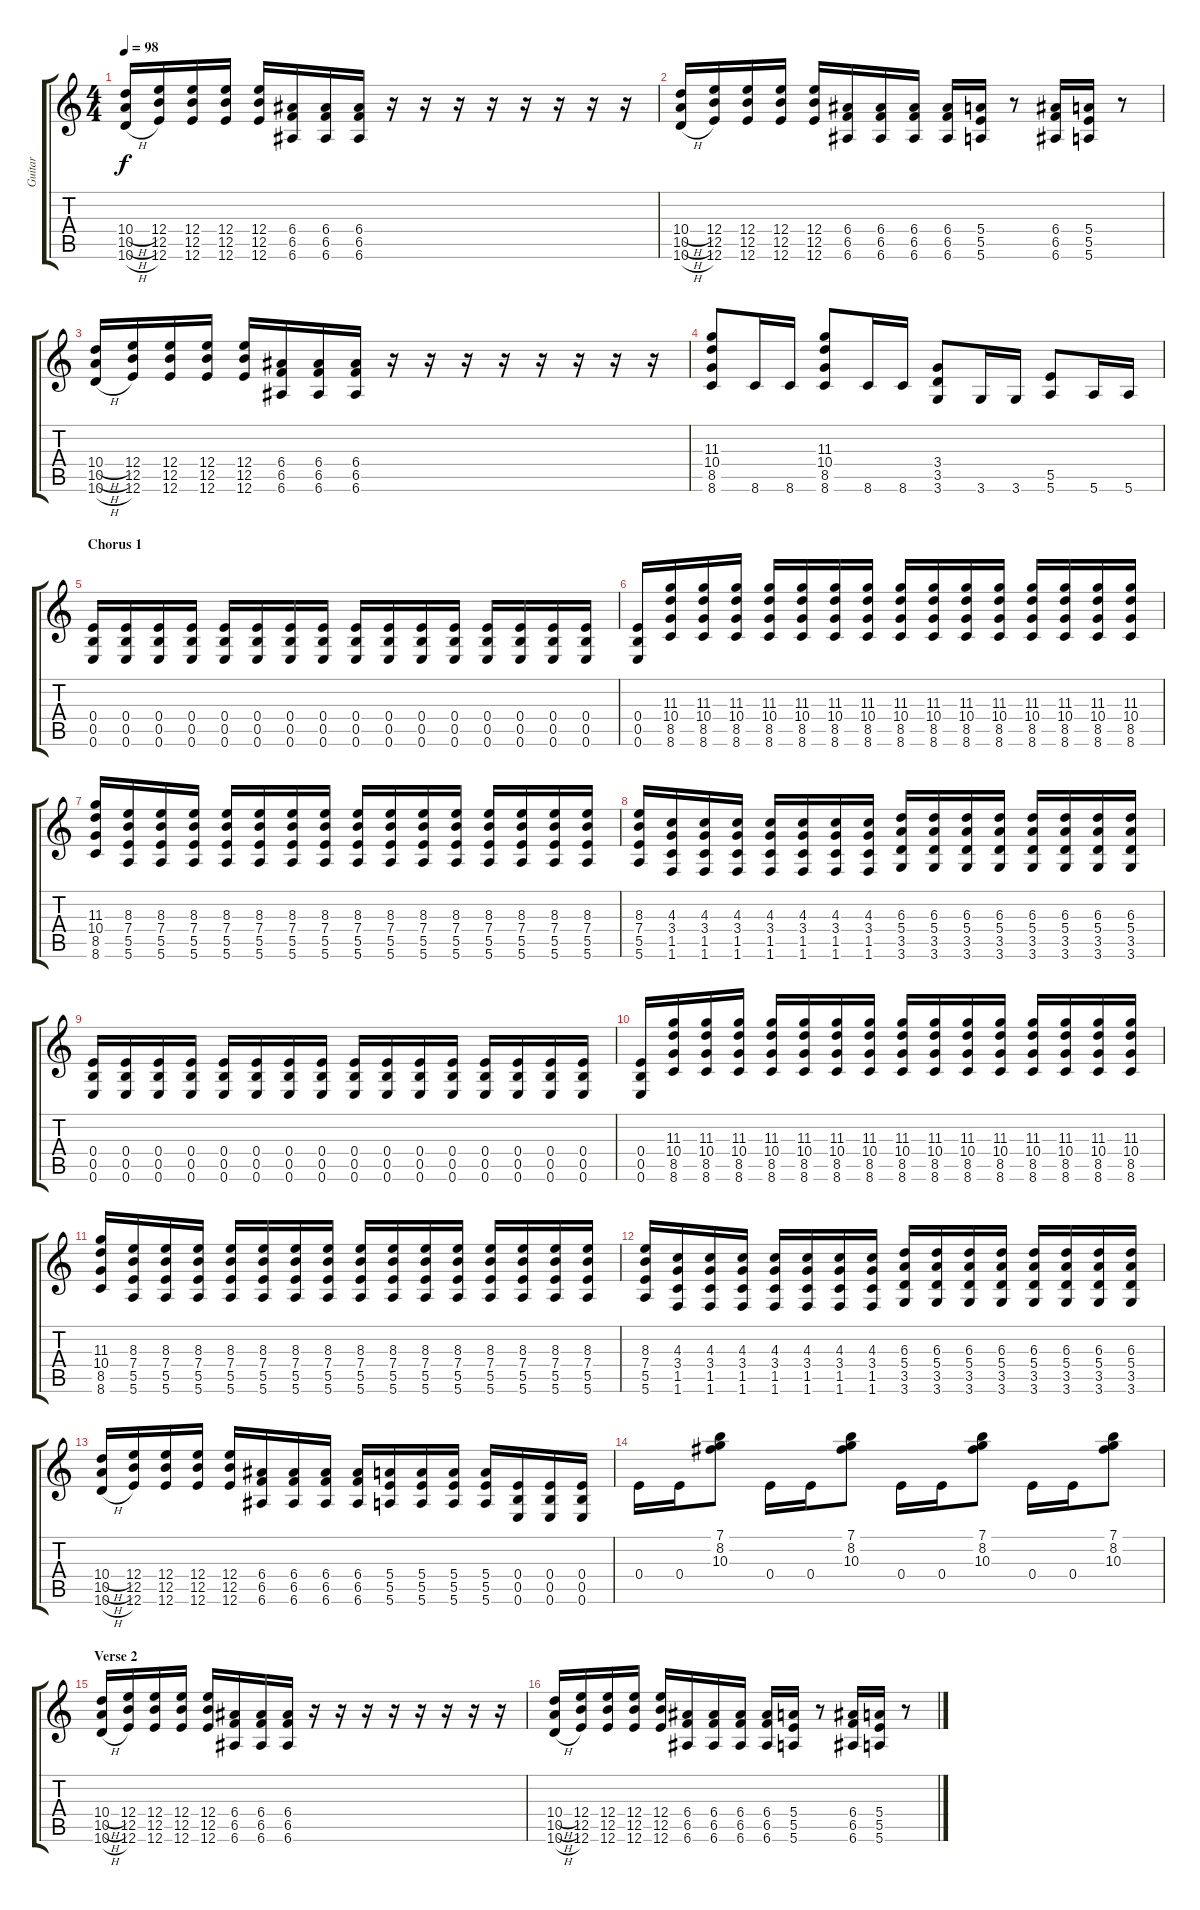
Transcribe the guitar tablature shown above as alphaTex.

\track ("Guitar " "Guitar ") {instrument distortionguitar}
\staff {score tabs}
\tuning (E4 B3 Ab3 E3 B2 E2) {hide}
\ts (4 4)
\tempo 98
\clef g2
\ks c
(10.4{h} 10.5{h} 10.6{h}).16{dy f} (12.4 12.5 12.6).16 (12.4 12.5 12.6).16 (12.4 12.5 12.6).16 (12.4 12.5 12.6).16 (6.4 6.5 6.6).16 (6.4 6.5 6.6).16 (6.4 6.5 6.6).16 r.16 r.16 r.16 r.16 r.16 r.16 r.16 r.16 |
(10.4{h} 10.5{h} 10.6{h}).16 (12.4 12.5 12.6).16 (12.4 12.5 12.6).16 (12.4 12.5 12.6).16 (12.4 12.5 12.6).16 (6.4 6.5 6.6).16 (6.4 6.5 6.6).16 (6.4 6.5 6.6).16 (6.4 6.5 6.6).16 (5.4 5.5 5.6).16 r.8 (6.4 6.5 6.6).16 (5.4 5.5 5.6).16 r.8 |
(10.4{h} 10.5{h} 10.6{h}).16 (12.4 12.5 12.6).16 (12.4 12.5 12.6).16 (12.4 12.5 12.6).16 (12.4 12.5 12.6).16 (6.4 6.5 6.6).16 (6.4 6.5 6.6).16 (6.4 6.5 6.6).16 r.16 r.16 r.16 r.16 r.16 r.16 r.16 r.16 |
(11.3 10.4 8.5 8.6).8 8.6.16 8.6.16 (11.3 10.4 8.5 8.6).8 8.6.16 8.6.16 (3.4 3.5 3.6).8 3.6.16 3.6.16 (5.5 5.6).8 5.6.16 5.6.16 |
\section ("" "Chorus 1")
(0.4 0.5 0.6).16 (0.4 0.5 0.6).16 (0.4 0.5 0.6).16 (0.4 0.5 0.6).16 (0.4 0.5 0.6).16 (0.4 0.5 0.6).16 (0.4 0.5 0.6).16 (0.4 0.5 0.6).16 (0.4 0.5 0.6).16 (0.4 0.5 0.6).16 (0.4 0.5 0.6).16 (0.4 0.5 0.6).16 (0.4 0.5 0.6).16 (0.4 0.5 0.6).16 (0.4 0.5 0.6).16 (0.4 0.5 0.6).16 |
(0.4 0.5 0.6).16 (11.3 10.4 8.5 8.6).16 (11.3 10.4 8.5 8.6).16 (11.3 10.4 8.5 8.6).16 (11.3 10.4 8.5 8.6).16 (11.3 10.4 8.5 8.6).16 (11.3 10.4 8.5 8.6).16 (11.3 10.4 8.5 8.6).16 (11.3 10.4 8.5 8.6).16 (11.3 10.4 8.5 8.6).16 (11.3 10.4 8.5 8.6).16 (11.3 10.4 8.5 8.6).16 (11.3 10.4 8.5 8.6).16 (11.3 10.4 8.5 8.6).16 (11.3 10.4 8.5 8.6).16 (11.3 10.4 8.5 8.6).16 |
(11.3 10.4 8.5 8.6).16 (8.3 7.4 5.5 5.6).16 (8.3 7.4 5.5 5.6).16 (8.3 7.4 5.5 5.6).16 (8.3 7.4 5.5 5.6).16 (8.3 7.4 5.5 5.6).16 (8.3 7.4 5.5 5.6).16 (8.3 7.4 5.5 5.6).16 (8.3 7.4 5.5 5.6).16 (8.3 7.4 5.5 5.6).16 (8.3 7.4 5.5 5.6).16 (8.3 7.4 5.5 5.6).16 (8.3 7.4 5.5 5.6).16 (8.3 7.4 5.5 5.6).16 (8.3 7.4 5.5 5.6).16 (8.3 7.4 5.5 5.6).16 |
(8.3 7.4 5.5 5.6).16 (4.3 3.4 1.5 1.6).16 (4.3 3.4 1.5 1.6).16 (4.3 3.4 1.5 1.6).16 (4.3 3.4 1.5 1.6).16 (4.3 3.4 1.5 1.6).16 (4.3 3.4 1.5 1.6).16 (4.3 3.4 1.5 1.6).16 (6.3 5.4 3.5 3.6).16 (6.3 5.4 3.5 3.6).16 (6.3 5.4 3.5 3.6).16 (6.3 5.4 3.5 3.6).16 (6.3 5.4 3.5 3.6).16 (6.3 5.4 3.5 3.6).16 (6.3 5.4 3.5 3.6).16 (6.3 5.4 3.5 3.6).16 |
(0.4 0.5 0.6).16 (0.4 0.5 0.6).16 (0.4 0.5 0.6).16 (0.4 0.5 0.6).16 (0.4 0.5 0.6).16 (0.4 0.5 0.6).16 (0.4 0.5 0.6).16 (0.4 0.5 0.6).16 (0.4 0.5 0.6).16 (0.4 0.5 0.6).16 (0.4 0.5 0.6).16 (0.4 0.5 0.6).16 (0.4 0.5 0.6).16 (0.4 0.5 0.6).16 (0.4 0.5 0.6).16 (0.4 0.5 0.6).16 |
(0.4 0.5 0.6).16 (11.3 10.4 8.5 8.6).16 (11.3 10.4 8.5 8.6).16 (11.3 10.4 8.5 8.6).16 (11.3 10.4 8.5 8.6).16 (11.3 10.4 8.5 8.6).16 (11.3 10.4 8.5 8.6).16 (11.3 10.4 8.5 8.6).16 (11.3 10.4 8.5 8.6).16 (11.3 10.4 8.5 8.6).16 (11.3 10.4 8.5 8.6).16 (11.3 10.4 8.5 8.6).16 (11.3 10.4 8.5 8.6).16 (11.3 10.4 8.5 8.6).16 (11.3 10.4 8.5 8.6).16 (11.3 10.4 8.5 8.6).16 |
(11.3 10.4 8.5 8.6).16 (8.3 7.4 5.5 5.6).16 (8.3 7.4 5.5 5.6).16 (8.3 7.4 5.5 5.6).16 (8.3 7.4 5.5 5.6).16 (8.3 7.4 5.5 5.6).16 (8.3 7.4 5.5 5.6).16 (8.3 7.4 5.5 5.6).16 (8.3 7.4 5.5 5.6).16 (8.3 7.4 5.5 5.6).16 (8.3 7.4 5.5 5.6).16 (8.3 7.4 5.5 5.6).16 (8.3 7.4 5.5 5.6).16 (8.3 7.4 5.5 5.6).16 (8.3 7.4 5.5 5.6).16 (8.3 7.4 5.5 5.6).16 |
(8.3 7.4 5.5 5.6).16 (4.3 3.4 1.5 1.6).16 (4.3 3.4 1.5 1.6).16 (4.3 3.4 1.5 1.6).16 (4.3 3.4 1.5 1.6).16 (4.3 3.4 1.5 1.6).16 (4.3 3.4 1.5 1.6).16 (4.3 3.4 1.5 1.6).16 (6.3 5.4 3.5 3.6).16 (6.3 5.4 3.5 3.6).16 (6.3 5.4 3.5 3.6).16 (6.3 5.4 3.5 3.6).16 (6.3 5.4 3.5 3.6).16 (6.3 5.4 3.5 3.6).16 (6.3 5.4 3.5 3.6).16 (6.3 5.4 3.5 3.6).16 |
(10.4{h} 10.5{h} 10.6{h}).16 (12.4 12.5 12.6).16 (12.4 12.5 12.6).16 (12.4 12.5 12.6).16 (12.4 12.5 12.6).16 (6.4 6.5 6.6).16 (6.4 6.5 6.6).16 (6.4 6.5 6.6).16 (6.4 6.5 6.6).16 (5.4 5.5 5.6).16 (5.4 5.5 5.6).16 (5.4 5.5 5.6).16 (5.4 5.5 5.6).16 (0.4 0.5 0.6).16 (0.4 0.5 0.6).16 (0.4 0.5 0.6).16 |
0.4.16 0.4.16 (7.1 8.2 10.3).8 0.4.16 0.4.16 (7.1 8.2 10.3).8 0.4.16 0.4.16 (7.1 8.2 10.3).8 0.4.16 0.4.16 (7.1 8.2 10.3).8 |
\section ("" "Verse 2")
(10.4{h} 10.5{h} 10.6{h}).16 (12.4 12.5 12.6).16 (12.4 12.5 12.6).16 (12.4 12.5 12.6).16 (12.4 12.5 12.6).16 (6.4 6.5 6.6).16 (6.4 6.5 6.6).16 (6.4 6.5 6.6).16 r.16 r.16 r.16 r.16 r.16 r.16 r.16 r.16 |
(10.4{h} 10.5{h} 10.6{h}).16 (12.4 12.5 12.6).16 (12.4 12.5 12.6).16 (12.4 12.5 12.6).16 (12.4 12.5 12.6).16 (6.4 6.5 6.6).16 (6.4 6.5 6.6).16 (6.4 6.5 6.6).16 (6.4 6.5 6.6).16 (5.4 5.5 5.6).16 r.8 (6.4 6.5 6.6).16 (5.4 5.5 5.6).16 r.8
